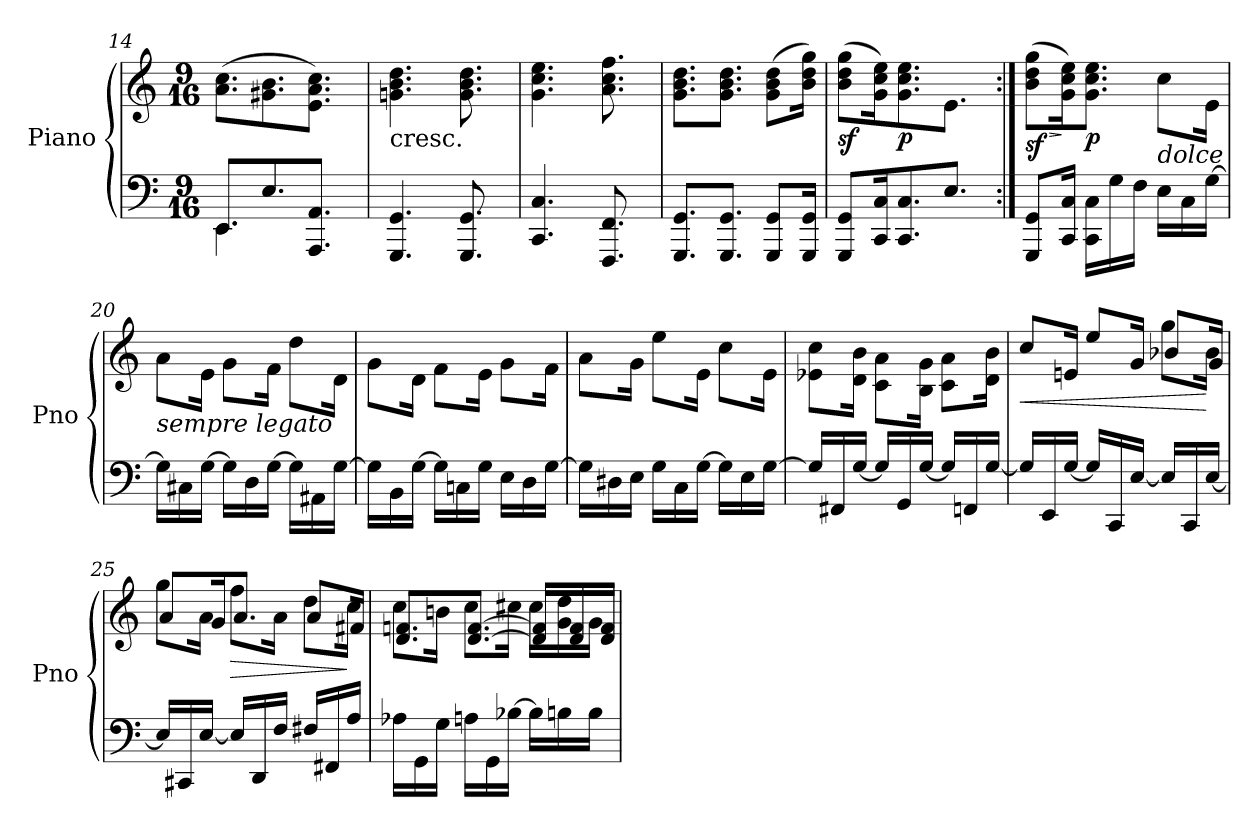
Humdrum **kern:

**kern	**kern	**dynam
*part1	*part1	*part1
*staff2	*staff1	*staff1/2
*I"Piano	*	*
*I'Pno	*	*
*clefF4	*clefG2	*
*k[]	*k[]	*
*M9/16	*M9/16	*
=14	=14	=14
*^	*^	*
8.EE/L	4.EE\	2ryy	(<8.a\ 8.cc\L	.
8.E/	.	.	8.g#X\ 8.b\	.
8.AAA/ 8.AA/J	8.ryy	.	8.e\ 8.a\ 8.cc\J)	.
.	.	16ryy	.	.
*v	*v	*	*	*
=15	=15	=15	=15
!	!LO:TX:b:t=cresc.	!	!
4.GGG/ 4.GG/	2ryy	4.gn\ 4.b\ 4.dd\	.
8.GGG/ 8.GG/	.	8.g\ 8.b\ 8.dd\	.
.	16ryy	.	.
!!LO:LB:g=z	!!
=16	=16	=16	=16
4.CC/ 4.C/	2ryy	4.g\ 4.cc\ 4.ee\	.
8.FFF/ 8.FF/	.	8.a\ 8.cc\ 8.ff\	.
.	16ryy	.	.
=17	=17	=17	=17
8.GGG/ 8.GG/L	2ryy	8.g\ 8.b\ 8.dd\L	.
8.GGG/ 8.GG/J	.	8.g\ 8.b\ 8.dd\J	.
8GGG/ 8GG/L	.	(<8g\ 8b\ 8dd\L	.
16GGG/ 16GG/Jk	16ryy	16b\ 16dd\ 16gg\Jk)	.
=18	=18	=18	=18
!	!	!	!LO:DY:b
8GGG/ 8GG/L	2ryy	(<8b\ 8dd\ 8gg\L	sf
16CC/ 16C/K	.	16g\ 16cc\ 16ee\K)	.
!	!	!	!LO:DY:b
8.CC/ 8.C/	.	8.g\ 8.cc\ 8.ee\	p
8.E/J	.	8.e\J	.
.	16ryy	.	.
=19:|!	=19:|!	=19:|!	=19:|!
!	!	!	!LO:HP:b
!	!	!	!LO:DY:n=1:b
8GGG/ 8GG/L	2ryy	(<8b\ 8dd\ 8gg\L	> sf
16CC/ 16C/Jk	.	16g\ 16cc\ 16ee\K)	]
!	!	!	!LO:DY:n=2:b
16CC\ 16C\LL	.	8.g\ 8.cc\ 8.ee\J	p
16G\	.	.	.
16F\JJ	.	.	.
!	!	!LO:TX:b:i:t=dolce	!
16E\LL	.	8cc\L	.
16C\	.	.	.
[16G\JJ	16ryy	16e\Jk	.
=20	=20	=20	=20
!	!LO:TX:b:i:t=sempre legato	!	!
16G\LL]	2ryy	8a\L	.
16C#X\	.	.	.
[16G\JJ	.	16e\Jk	.
16G\LL]	.	8g\L	.
16D\	.	.	.
[16G\JJ	.	16f\Jk	.
16G\LL]	.	8dd\L	.
16AA#X\	.	.	.
[16G\JJ	16ryy	16d\Jk	.
=21	=21	=21	=21
16G\LL]	2ryy	8g\L	.
16BB\	.	.	.
[16G\JJ	.	16d\Jk	.
16G\LL]	.	8f\L	.
16Cn\	.	.	.
16G\JJ	.	16e\Jk	.
16E\LL	.	8g\L	.
16D\	.	.	.
[16G\JJ	16ryy	16f\Jk	.
!!LO:LB:g=z	!!
=22	=22	=22	=22
16G\LL]	2ryy	8a\L	.
16D#X\	.	.	.
16E\JJ	.	16g\Jk	.
16G\LL	.	8ee\L	.
16C\	.	.	.
[16G\JJ	.	16e\Jk	.
16G\LL]	.	8cc\L	.
16E\	.	.	.
[16G\JJ	16ryy	16e\Jk	.
=23	=23	=23	=23
16G/LL]	2ryy	8e-X\ 8cc\L	.
16FF#X/	.	.	.
[16G/JJ	.	16d\ 16b\Jk	.
16G/LL]	.	8c\ 8a\L	.
16GG/	.	.	.
[16G/JJ	.	16B\ 16g\Jk	.
16G/LL]	.	8c\ 8a\L	.
16FFn/	.	.	.
[16G/JJ	16ryy	16d\ 16b\Jk	.
=24	=24	=24	=24
!	!	!	!LO:HP:b
*	*	*^	*
16G/LL]	2ryy	4.ryy	8cc/L	<
16EE/	.	.	.	.
[16G/JJ	.	.	16en/Jk	.
16G/LL]	.	.	8ee/L	.
16CC/	.	.	.	.
[16E/JJ	.	.	16g/Jk	.
16E/LL]	.	8gg\L	8b-X/L	.
16CC/	.	.	.	.
[16E/JJ	16ryy	16b-\Jk	16g/Jk	[
=25	=25	=25	=25	=25
16E/LL]	2ryy	8gg\L	8a/L	.
16CC#X/	.	.	.	.
[16E/JJ	.	16a\Jk	16g/K	.
!	!	!	!	!LO:HP:b
16E/LL]	.	8ff\L	8.a/J	>
16DD/	.	.	.	.
16F/JJ	.	16a\Jk	.	.
16F#X/LL	.	8dd\L	8a/L	.
16FF#X/	.	.	.	.
16A/JJ	16ryy	16cc\Jk	16f#X/Jk	]
!!LO:LB:g=z	!!	!!
=26	=26	=26	=26	=26
16A-X\LL	2ryy	8cc\L	8.d/ 8.fn/L	.
16GG\	.	.	.	.
16G\JJ	.	16bn\Jk	.	.
16An\LL	.	8cc\L	[8.d/ [8.f/J	.
16GG\	.	.	.	.
[16B-X\JJ	.	16cc#X\Jk	.	.
16B-\LL]	.	16cc#\LL	16d/] 16f/]LL	.
16Bn\	.	16g\ 16dd\	16d/ 16f/	.
16B\JJ	16ryy	16g\JJ	16d/ 16f/JJ	.
*	*v	*v	*v	*
=	=	=
*-	*-	*-
